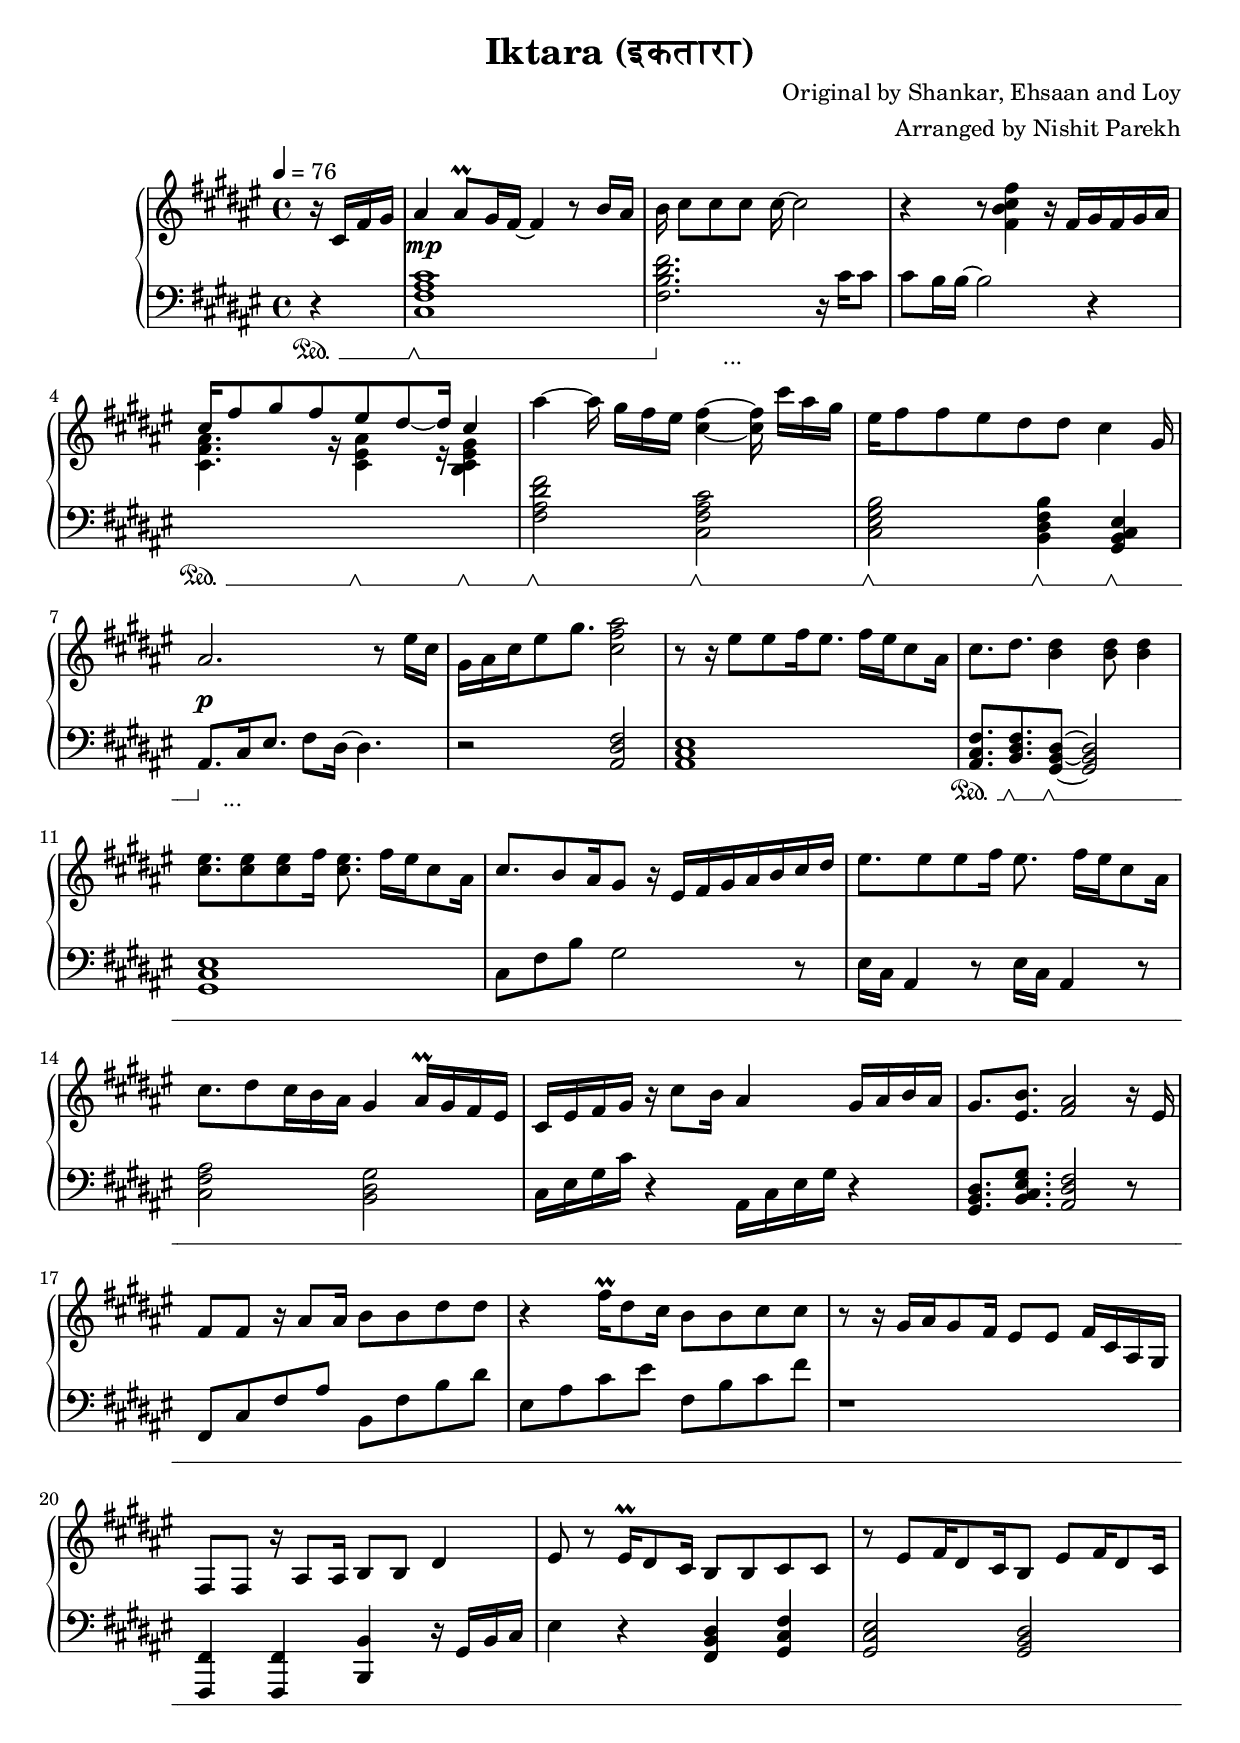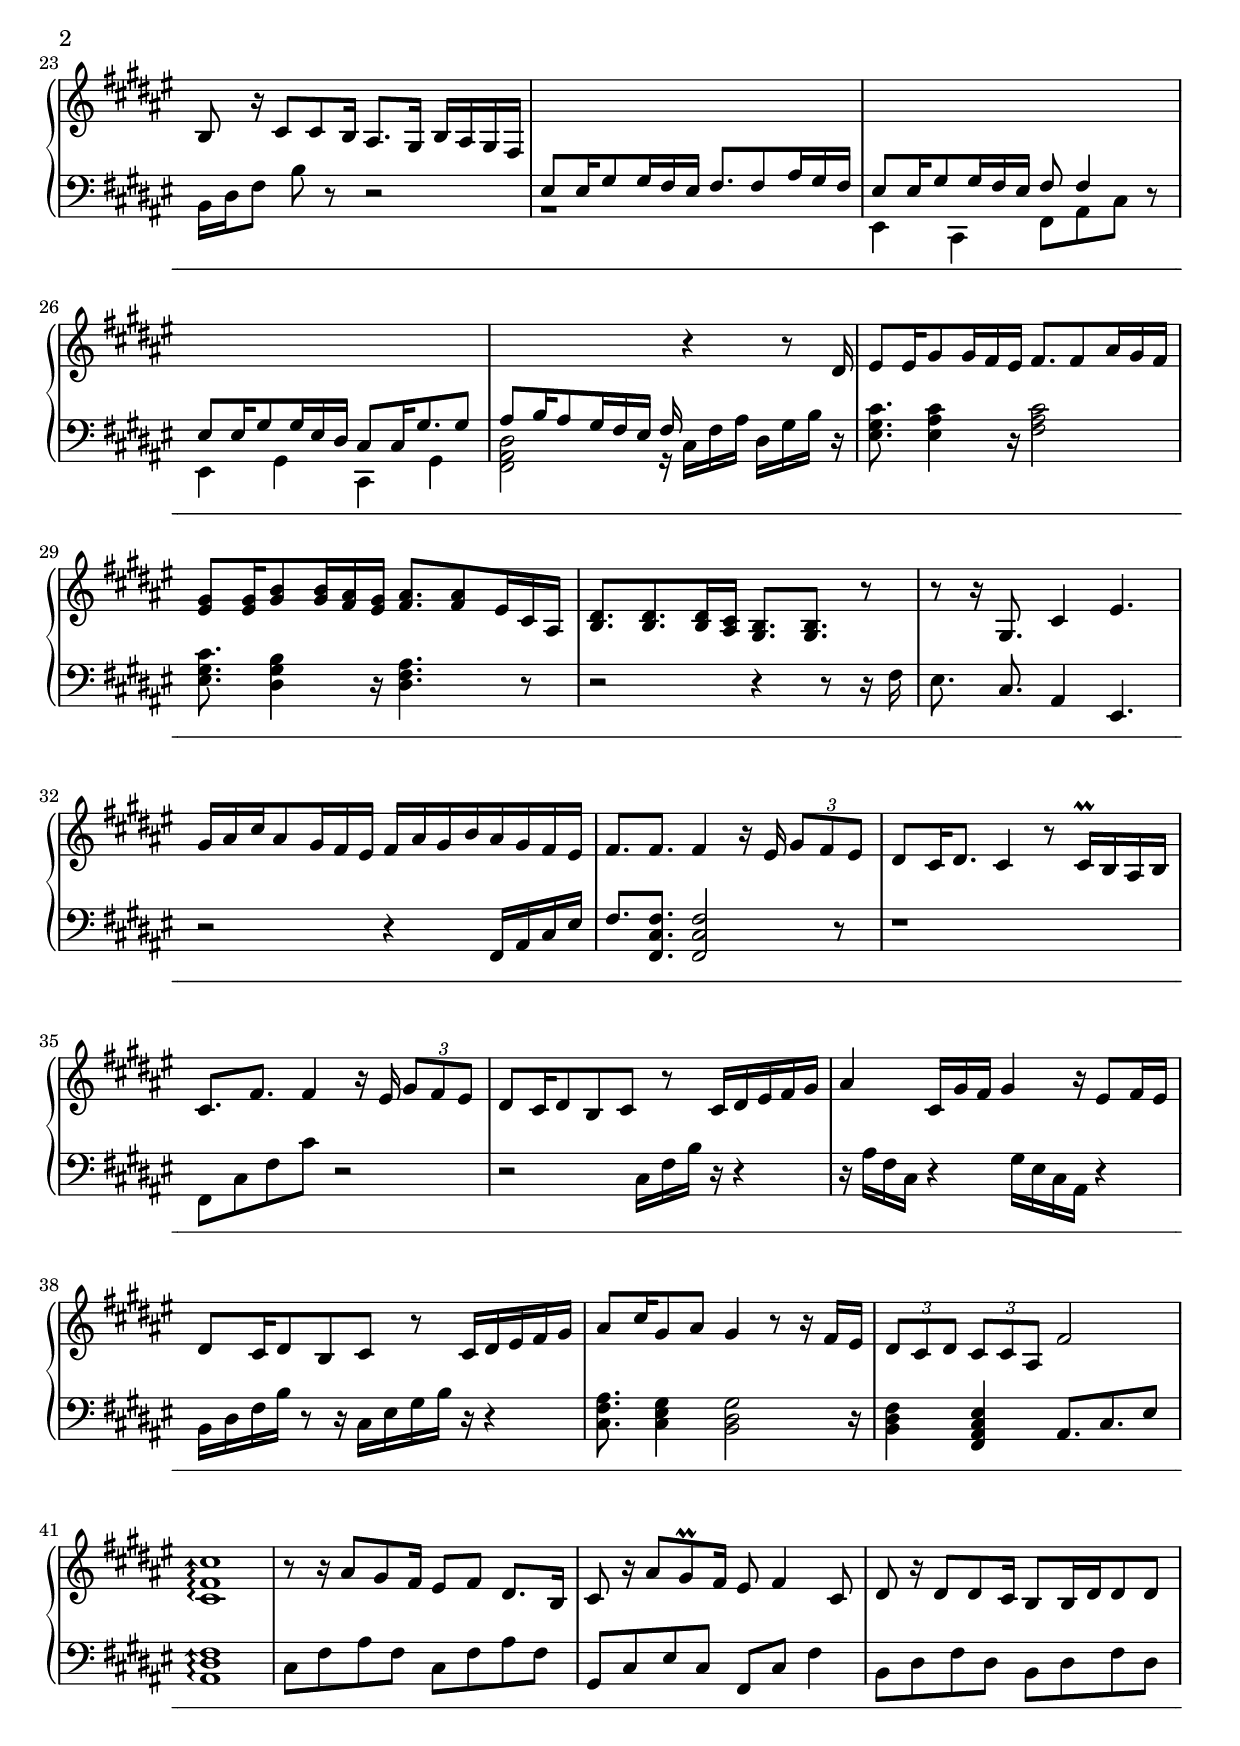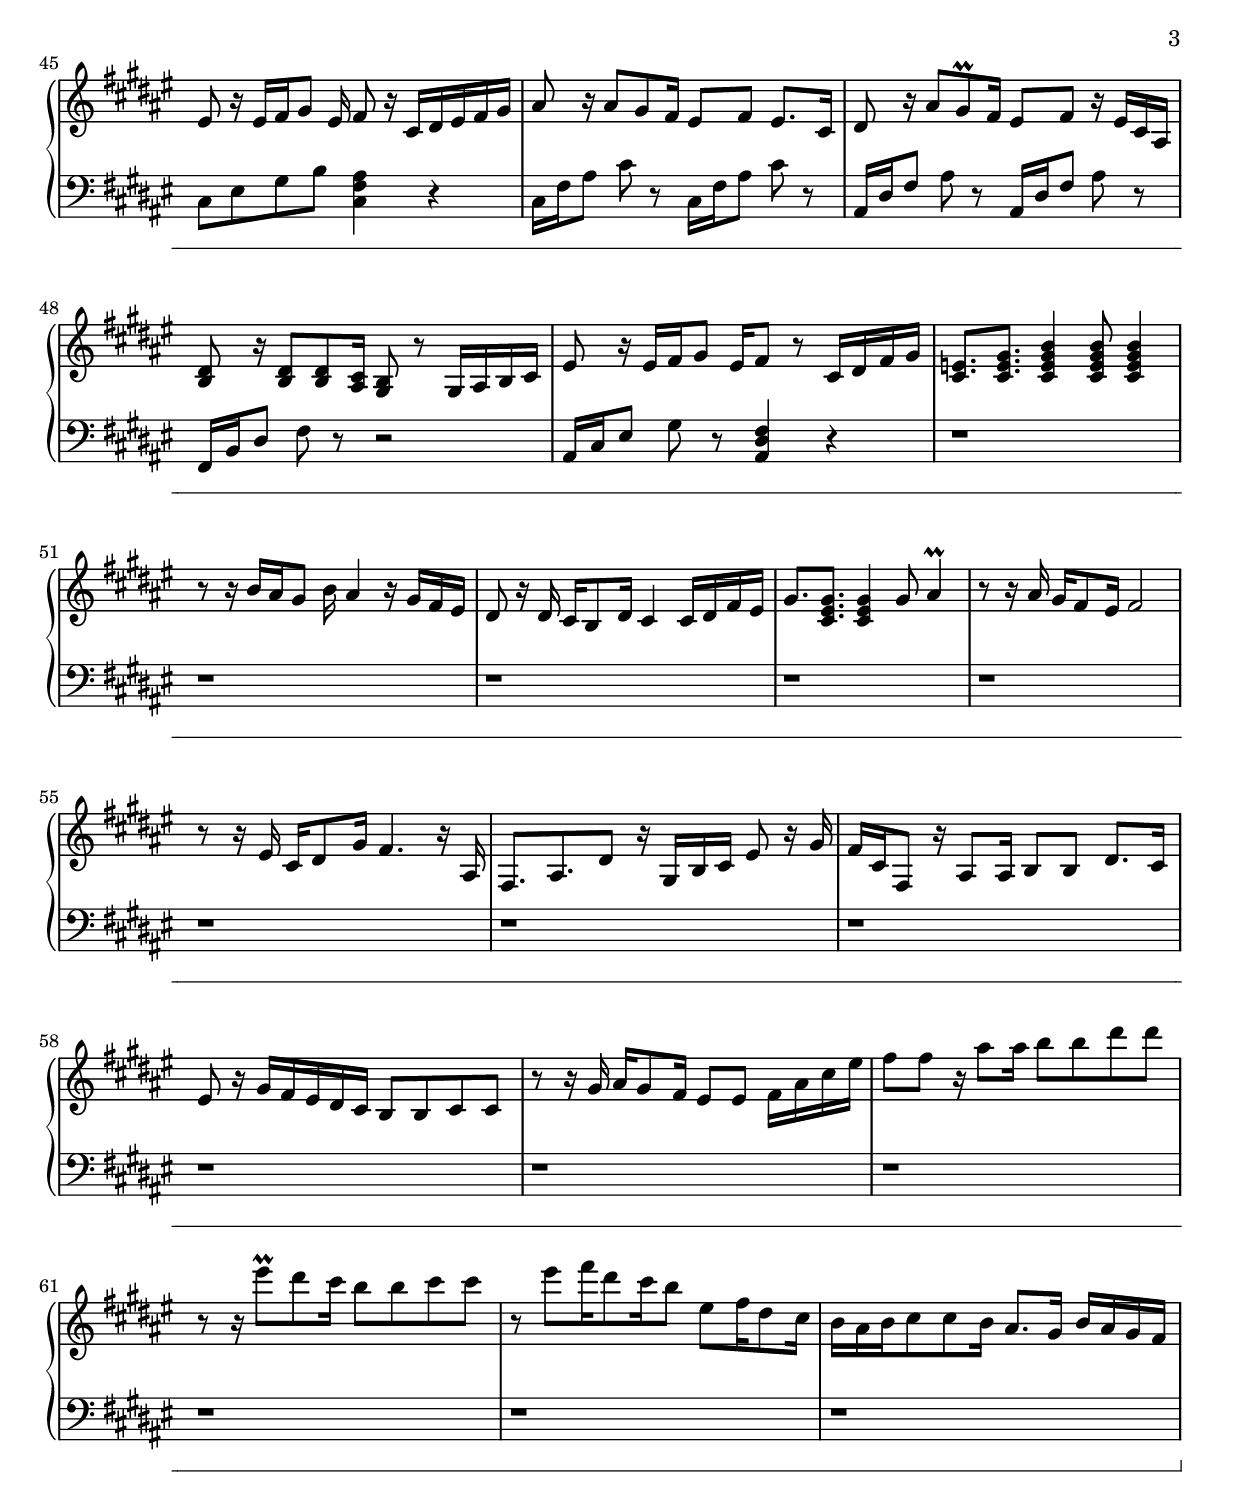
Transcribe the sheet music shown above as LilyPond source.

\version "2.20.0"

\header{
  title = "Iktara (इकतारा)"
  composer = "Original by Shankar, Ehsaan and Loy"
  arranger = "Arranged by Nishit Parekh"
}

musicEnv = {
  \key fis \major
  \time 4/4
  \tempo 4 = 76
}


\parallelMusic #'(voiceRH voiceLH voiceDyn voicePed) {

  % -------------------------------
  % Intro
  % -------------------------------
  \partial 4 r16 cis16 fis16 gis16 |
  \partial 4 r4                    |
  \partial 4 s4                    |
  \partial 4 s4\sustainOn          |


  ais4 ais8\prall gis16 fis16~ fis4 r8 b16 ais16   |
  <cis fis ais cis>1                               |
  s1\mp                                            |
  s1\sustainOff \sustainOn                         |


  b16 cis8[ cis8 cis8] cis16~ cis2            |
  <fis b dis fis>2. r16           cis'16 cis8 |
  s1                                          |
  s4\sustainOff s2._\markup { ... }           |


  r4 r8            <fis, b cis fis>4 r16 fis16[ gis16 fis16 gis16 ais16] |
  cis8 b16 b16~ b2 r4                                                    |
  s1                                                                     |
  s1                                                                     |


                                  cis16^[ fis8 gis8 fis8       eis8 dis8~ dis16] \stemUp cis4 \stemNeutral                                   |
  \stemDown \change Staff = "up" <cis fis ais>4. r16          <cis eis ais>4 r16        <b cis eis gis>4 \stemNeutral \change Staff = "down" |
  s1                                                                     |
  s4\sustainOn s8. s16\sustainOff \sustainOn s4 s4\sustainOff \sustainOn |

  ais'4~ ais16 gis16[ fis16 eis16] <cis fis>4~ <cis fis>16 cis'16[ ais16 gis16] |
  <fis ais dis fis>2             <cis fis ais cis>2                             |
  s1                                                                            |
  s2\sustainOff \sustainOn s2\sustainOff \sustainOn                             |


  eis16 fis8 fis8 eis8 dis8    dis8         cis4                      gis16 |
  <cis eis gis b>2          <b dis fis b>4           <gis b cis eis>4       |
  s1                                                                          |
  s2\sustainOff \sustainOn  s4\sustainOff \sustainOn s4\sustainOff \sustainOn |


  ais2.                               r8 eis'16 cis16 |
  ais8.[ cis16 eis8.] fis8 dis16~ dis4.               |
  s1\p                                   |
  s8\sustainOff s2._\markup { ... } s8   |

  gis16 ais16 cis16 eis8 gis8. <cis, fis ais>2 |
  r2                           <ais dis fis>2  |
  s1                                           |
  s1                                           |



  % -------------------------------
  % Verse 1
  % -------------------------------

  % === Line 1 ===
  r8 r16 eis8[ eis8 fis16 eis8.] fis16[ eis16 cis8 ais16] |
  <ais cis eis>1                               |
  s1 |
  s1 |

  cis8.           dis8.         <b dis>4                    <b dis>8 <b dis>4 |
  <ais cis fis>8. <b dis fis>8. <gis b dis>8~ <gis b dis>2|
  s1 |
  s8.\sustainOn   s8.\sustainOff \sustainOn s8\sustainOff \sustainOn s2 |

  % === Line 2 ===
  <cis eis>8. <cis eis>8 <cis eis>8 fis16 <cis eis>8. fis16[ eis16 cis8 ais16] |
  <gis cis eis>1 |
  s1 |
  s1 |

  cis8. b8 ais16 gis8 r16 eis16[ fis16 gis16 ais16 b16 cis16 dis16] |
  cis8 fis8 b8 gis2 r8 |
  s1 |
  s1 |

  % === Line 3 ===
  eis8. eis8 eis8 fis16 eis8. fis16[ eis16 cis8 ais16] |
  eis16 cis16 ais4 r8 eis'16 cis16 ais4 r8 |
  s1 |
  s1 |

  cis8. dis8 cis16 b16 ais16 gis4 ais16\prall gis16 fis16 eis16 |
  <cis fis ais>2 <b dis gis>2 |
  s1 |
  s1 |

  % === Line 4 ===
  cis16 eis16 fis16 gis16 r16 cis8 b16 ais4 gis16 ais16 b16 ais16 |
  cis16 eis16 gis16 cis16 r4 ais,16 cis16 eis16 gis16 r4 |
  s1 |
  s1 |

  gis8.         <eis b'>8.        <fis ais>2     r16 eis16 |
  <gis, b dis>8. <b cis eis gis>8. <ais dis fis>2 r8 |
  s1 |
  s1 |



  % === Line 5 ===
  fis8 fis8 r16 ais8 ais16 b8 b8 dis8 dis8 |
  fis8 cis'8 fis8 ais8 b,8 fis'8 b8 dis8 |
  s1 |
  s1 |

  % === Line 6 ===
  r4 fis16\prall dis8 cis16 b8 b8 cis8 cis8 |
  eis,8 ais8 cis8 eis8 fis,8 b8 cis8 fis8  |
  s1 |
  s1 |

  % === Repeat line 6 ===
  r8 r16 gis16[ ais16 gis8 fis16] eis8 eis8 fis16 cis16 ais16 gis16 |
  r1 |
  s1 |
  s1 |

  % === Line 7 ===
  fis8 fis8 r16 ais8 ais16 b8 b8 dis4 |
  <fis,,, fis'>4 <fis fis'>4 <b b'>4 r16 gis'16 b16 cis16 |
  s1 |
  s1 |

  % === Line 8 ===
  eis8 r8 eis16\prall dis8 cis16 b8 b8 cis8 cis8 |
  eis4 r4 <fis, b dis>4 <gis cis fis>4 |
  s1 |
  s1 |

  % === Line 9 ===
  r8 eis8[ fis16 dis8 cis16 b8] eis8[ fis16 dis8 cis16] |
  <gis cis eis>2 <gis b dis>2 |
  s1 |
  s1 |

  % === Line 10 ===
  b8 r16 cis8 cis8 b16 ais8. gis16 b16 ais16 gis16 fis16 |
  b16 dis16 fis8 b8 r8 r2 |
  s1 |
  s1 |



  % -------------------------------
  % Chorus 1
  % -------------------------------

  % === Line 1 ===
  \stemUp \change Staff = "down" eis8 eis16 gis8 gis16 fis16 eis16 fis8. fis8 ais16 gis16 fis16 |
  r1 |
  s1 |
  s1 |

  % === Line 2 ===
  eis8 eis16 gis8 gis16 fis16 eis16 fis8 fis4 r8 |
  \stemDown eis,,4 cis4 fis8 ais8 cis8 s8 |
  s1 |
  s1 |

  % === Line 3 ===
  eis8 eis16 gis8 gis16 eis16 dis16 cis8 cis16 gis'8. gis8 |
  eis,4 gis4 cis,4 gis'4 |
  s1 |
  s1 |

  % === Line 4 ===
  ais8 b16 ais8 gis16 fis16 eis16 fis16 \change Staff = "up" \stemNeutral r4 r8 dis'16 |
  <fis ais dis>2 \stemNeutral r16 cis'16 fis16 ais16 dis,16 gis16 b16 r16 |
  s1 |
  s1 |

  % === Line 5 ===
  eis8 eis16 gis8 gis16 fis16 eis16 fis8. fis8 ais16 gis16 fis16 |
  <eis, gis cis>8. <eis ais cis>4 r16 <fis ais cis>2 |
  s1 |
  s1 |

  % === Line 6 ===
  <eis gis>8 <eis gis>16 <gis b>8 <gis b>16 <fis ais>16 <eis gis>16 <fis ais>8. <fis ais>8 eis16 cis16 ais16 |
  <eis gis cis>8. <dis gis b>4 r16 <dis fis ais>4. r8 |
  s1 |
  s1 |

  % === Line 7 ===
  <b dis>8. <b dis>8. <b dis>16 <ais cis>16 <gis b>8. <gis b>8. r8 |
  r2 r4 r8 r16 fis16 |
  s1 |
  s1 |

  % === Line 7-pause ===
  r8 r16 gis8. cis4 eis4. |
  eis8.\noBeam cis8. ais4 eis4. |
  s1 |
  s1 |

  % === Line 8 ===
  gis16 ais16 cis16 ais8 gis16 fis16 eis16 fis16[ ais16 gis16 b16 ais16 gis16 fis16 eis16] |
  r2 r4 fis16 ais16 cis16 eis16|
  s1 |
  s1 |



  % -------------------------------
  % Bridge
  % -------------------------------

  % === Line 1 ===
  fis8. fis8. fis4 r16 eis16 \tuplet 3/2 {gis8 fis eis} |
  fis8. <fis, cis' fis>8. <fis cis' fis>2 r8 |
  s1 |
  s1 |

  % === Line 2 ===
  dis8 cis16 dis8. cis4 r8 cis16\prall b16 ais16 b16 |
  r1 |
  s1 |
  s1 |

  % === Line 3 ===
  cis8. fis8. fis4 r16 eis16 \tuplet 3/2 {gis8 fis eis} |
  fis8 cis'8 fis8 cis'8 r2 |
  s1 |
  s1 |

  % === Line 4 ===
  dis8 cis16 dis8 b8 cis8 r8 cis16[ dis16 eis16 fis16 gis16] |
  r2 cis,16 fis16 b16 r16 r4 |
  s1 |
  s1 |

  % === Line 5 ===
  ais4 cis,16 gis'16 fis16 gis4 r16 eis8 fis16 eis16 |
  r16 ais16 fis16 cis16 r4 gis'16 eis16 cis16 ais16 r4 |
  s1 |
  s1 |

  % === Line 6 ===
  dis8 cis16 dis8 b8 cis8 r8 cis16[ dis16 eis16 fis16 gis16] |
  b16 dis16 fis16 b16 r8 r16 cis,16[ eis16 gis16 b16] r16 r4 |
  s1 |
  s1 |

  % === Line 7 ===
  ais8 cis16 gis8 ais8 gis4 r8 r16 fis16 eis16 |
  <cis, fis ais>8. <cis eis gis>4 <b dis gis>2 r16 |
  s1 |
  s1 |

  % === Line 8 ===
  \tuplet 3/2 4 {dis8 cis dis cis cis ais} fis'2 |
  <b dis fis>4 <fis ais cis eis>4 ais8. cis8. eis8 |
  s1 |
  s1 |

  % === Line 9 ===
  \arpeggioArrowUp <cis fis cis'>1\arpeggio |
  \arpeggioArrowUp <ais, dis fis>1\arpeggio |
  s1 |
  s1 |





  % -------------------------------
  % Verse 2
  % -------------------------------

  % === Line 1 ===
  r8 r16 ais'8 gis8 fis16 eis8 fis8 dis8. b16 |
  cis8 fis8 ais8 fis8 cis8 fis8 ais8 fis8 |
  s1 |
  s1 |

  % === Line 2 ===
  cis8 r16 ais'8 gis8\prall fis16 eis8 fis4 cis8 |
  gis,8 cis8 eis8 cis8 fis,8 cis'8 fis4 |
  s1 |
  s1 |

  % === Line 3 ===
  dis8 r16 dis8 dis8 cis16 b8[ b16 dis16 dis8 dis8] |
  b,8 dis8 fis8 dis8 b8 dis8 fis8 dis8 |
  s1 |
  s1 |

  % === Line 4 ===
  eis8 r16 eis16[ fis16 gis8] eis16 fis8 r16 cis16[ dis16 eis16 fis16 gis16] |
  cis8 eis8 gis8 b8 <cis, fis ais>4 r4 |
  s1 |
  s1 |

  % === Line 5 ===
  ais8 r16 ais8 gis8 fis16 eis8 fis8 eis8. cis16 |
  cis16 fis16 ais8 cis8 r8 cis,16 fis16 ais8 cis8 r8 |
  s1 |
  s1 |

  % === Line 6 ===
  dis8 r16 ais'8 gis8\prall fis16 eis8 fis8 r16 eis16 cis16 ais16 |
  ais,16 dis16 fis8 ais8 r8 ais,16 dis16 fis8 ais8 r8 |
  s1 |
  s1 |

  % === Line 7 ===
  <b dis>8 r16 <b dis>8 <b dis>8 <ais cis>16 <gis b>8 r8 gis16 ais16 b16 cis16 |
  fis,16 b16 dis8 fis8 r8 r2 |
  s1 |
  s1 |

  % === Line 8 ===
  eis8 r16 eis16[ fis16 gis8] eis16[ fis8] r8 cis16 dis16 fis16 gis16 |
  ais,16 cis16 eis8 gis8 r8 <ais, dis fis>4 r4 |
  s1 |
  s1 |

  % === Line 9 ===
  <cis, e>8. <cis e gis>8. <cis e gis b>4 <cis e gis b>8 <cis e gis b>4 |
  r1 |
  s1 |
  s1 |

  % === Line 10 ===
  r8 r16 b'16[ ais16 gis8] b16 ais4 r16 gis16 fis16 eis16 |
  r1 |
  s1 |
  s1 |

  % === Line 11 ===
  dis8 r16 dis16 cis16 b8 dis16 cis4 cis16 dis16 fis16 eis16 |
  r1 |
  s1 |
  s1 |

  % === Line 12 ===
  gis8. <cis, eis gis>8. <cis eis gis>4 gis'8 ais4\prall |
  r1 |
  s1 |
  s1 |

  % === Line 13 ===
  r8 r16 ais16 gis16 fis8 eis16 fis2 |
  r1 |
  s1 |
  s1 |

  % === Line 14 ===
  r8 r16 eis16 cis16 dis8 gis16 fis4. r16 ais,16 |
  r1 |
  s1 |
  s1 |

  % === Line 15 ===
  fis8. ais8. dis8 r16 gis,16 b16 cis16 eis8 r16 gis16 |
  r1 |
  s1 |
  s1 |



  % -------------------------------
  % Chorus 2
  % -------------------------------

  % === Line 1 ===
  fis16 cis16 fis,8 r16 ais8 ais16 b8 b8 dis8. cis16 |
  r1 |
  s1 |
  s1 |

  % === Line 2 ===
  eis8 r16 gis16[ fis16 eis16 dis16 cis16] b8 b8 cis8 cis8 |
  r1 |
  s1 |
  s1 |

  % === Line 3 ===
  r8 r16 gis'16 ais16 gis8 fis16 eis8 eis8 fis16 ais16 cis16 eis16 |
  r1 |
  s1 |
  s1 |

  % === Line 4 ===
  fis8 fis8 r16 ais8 ais16 b8 b8 dis8 dis8 |
  r1 |
  s1 |
  s1 |

  % === Line 5 ===
  r8 r16 eis8\prall dis8 cis16 b8 b8 cis8 cis8 |
  r1 |
  s1 |
  s1 |

  % === Line 6 ===
  r8 eis8[ fis16 dis8 cis16 b8] eis,8[ fis16 dis8 cis16] |
  r1 |
  s1 |
  s1 |

  % === Line 7 ===
  b16 ais16 b16 cis8 cis8 b16 ais8. gis16 b16 ais16 gis16 fis16 |
  r1 |
  s1 |
  s1 |



}




% ------------------------------------------------------------------------------
% BRING IT ALL TOGETHER
% ------------------------------------------------------------------------------

\score {

  \new PianoStaff <<

    \new Staff = "up" {
      \musicEnv
      \clef treble
      <<
        \relative c' \voiceRH
      >>
    }

    \new Dynamics {
      \voiceDyn
    }

    \new Staff = "down" {
      \musicEnv
      \clef bass
      <<
        \relative c \voiceLH
      >>
    }

    \new Dynamics {
      \set pedalSustainStyle = #'mixed
      \voicePed
    }

  >>

}

